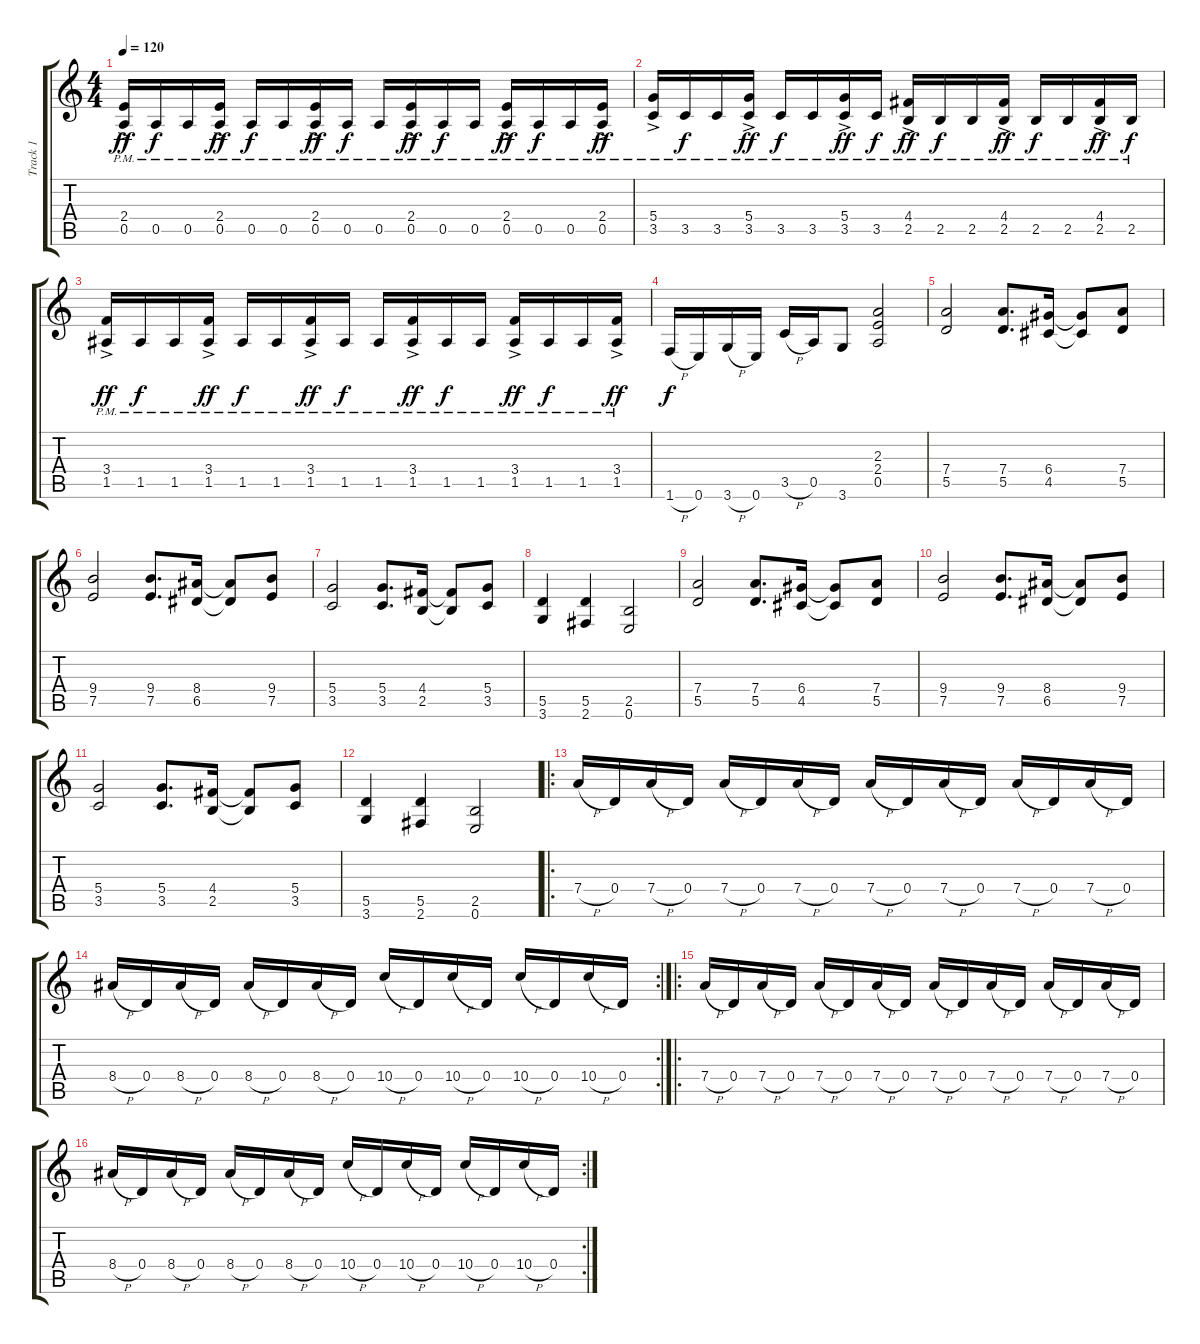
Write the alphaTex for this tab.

\track ("Track 1" "Track 1") {instrument distortionguitar}
\staff {score tabs}
\tuning (E4 B3 G3 D3 A2 E2) {hide}
\ts (4 4)
\tempo 120
\clef g2
\ks c
(2.4{ac pm} 0.5{pm}).16{dy ff} 0.5{pm}.16{dy f} 0.5{pm}.16 (2.4{ac pm} 0.5{pm}).16{dy ff} 0.5{pm}.16{dy f} 0.5{pm}.16 (2.4{ac pm} 0.5{pm}).16{dy ff} 0.5{pm}.16{dy f} 0.5{pm}.16 (2.4{ac pm} 0.5{pm}).16{dy ff} 0.5{pm}.16{dy f} 0.5{pm}.16 (2.4{ac pm} 0.5{pm}).16{dy ff} 0.5{pm}.16{dy f} 0.5{pm}.16 (2.4{ac pm} 0.5{pm}).16{dy ff} |
(5.4{ac pm} 3.5{pm}).16 3.5{pm}.16{dy f} 3.5{pm}.16 (5.4{ac pm} 3.5{pm}).16{dy ff} 3.5{pm}.16{dy f} 3.5{pm}.16 (5.4{ac pm} 3.5{pm}).16{dy ff} 3.5{pm}.16{dy f} (4.4{ac pm} 2.5{pm}).16{dy ff} 2.5{pm}.16{dy f} 2.5{pm}.16 (4.4{ac pm} 2.5{pm}).16{dy ff} 2.5{pm}.16{dy f} 2.5{pm}.16 (4.4{ac pm} 2.5{pm}).16{dy ff} 2.5{pm}.16{dy f} |
(3.4{ac pm} 1.5{pm}).16{dy ff} 1.5{pm}.16{dy f} 1.5{pm}.16 (3.4{ac pm} 1.5{pm}).16{dy ff} 1.5{pm}.16{dy f} 1.5{pm}.16 (3.4{ac pm} 1.5{pm}).16{dy ff} 1.5{pm}.16{dy f} 1.5{pm}.16 (3.4{ac pm} 1.5{pm}).16{dy ff} 1.5{pm}.16{dy f} 1.5{pm}.16 (3.4{ac pm} 1.5{pm}).16{dy ff} 1.5{pm}.16{dy f} 1.5{pm}.16 (3.4{ac pm} 1.5{pm}).16{dy ff} |
1.6{h}.16{dy f} 0.6.16 3.6{h}.16 0.6.16 3.5{h}.16 0.5.16 3.6.8 (2.3 2.4 0.5).2 |
(7.4 5.5).2 (7.4 5.5).8{d} (6.4 4.5).16 (6.4{t} 4.5{t}).8 (7.4 5.5).8 |
(9.4 7.5).2 (9.4 7.5).8{d} (8.4 6.5).16 (8.4{t} 6.5{t}).8 (9.4 7.5).8 |
(5.4 3.5).2 (5.4 3.5).8{d} (4.4 2.5).16 (4.4{t} 2.5{t}).8 (5.4 3.5).8 |
(5.5 3.6).4 (5.5 2.6).4 (2.5 0.6).2 |
(7.4 5.5).2 (7.4 5.5).8{d} (6.4 4.5).16 (6.4{t} 4.5{t}).8 (7.4 5.5).8 |
(9.4 7.5).2 (9.4 7.5).8{d} (8.4 6.5).16 (8.4{t} 6.5{t}).8 (9.4 7.5).8 |
(5.4 3.5).2 (5.4 3.5).8{d} (4.4 2.5).16 (4.4{t} 2.5{t}).8 (5.4 3.5).8 |
(5.5 3.6).4 (5.5 2.6).4 (2.5 0.6).2 |
\ro
7.4{h}.16 0.4.16 7.4{h}.16 0.4.16 7.4{h}.16 0.4.16 7.4{h}.16 0.4.16 7.4{h}.16 0.4.16 7.4{h}.16 0.4.16 7.4{h}.16 0.4.16 7.4{h}.16 0.4.16 |
\rc 2
8.4{h}.16 0.4.16 8.4{h}.16 0.4.16 8.4{h}.16 0.4.16 8.4{h}.16 0.4.16 10.4{h}.16 0.4.16 10.4{h}.16 0.4.16 10.4{h}.16 0.4.16 10.4{h}.16 0.4.16 |
\ro
7.4{h}.16 0.4.16 7.4{h}.16 0.4.16 7.4{h}.16 0.4.16 7.4{h}.16 0.4.16 7.4{h}.16 0.4.16 7.4{h}.16 0.4.16 7.4{h}.16 0.4.16 7.4{h}.16 0.4.16 |
\rc 2
8.4{h}.16 0.4.16 8.4{h}.16 0.4.16 8.4{h}.16 0.4.16 8.4{h}.16 0.4.16 10.4{h}.16 0.4.16 10.4{h}.16 0.4.16 10.4{h}.16 0.4.16 10.4{h}.16 0.4.16
